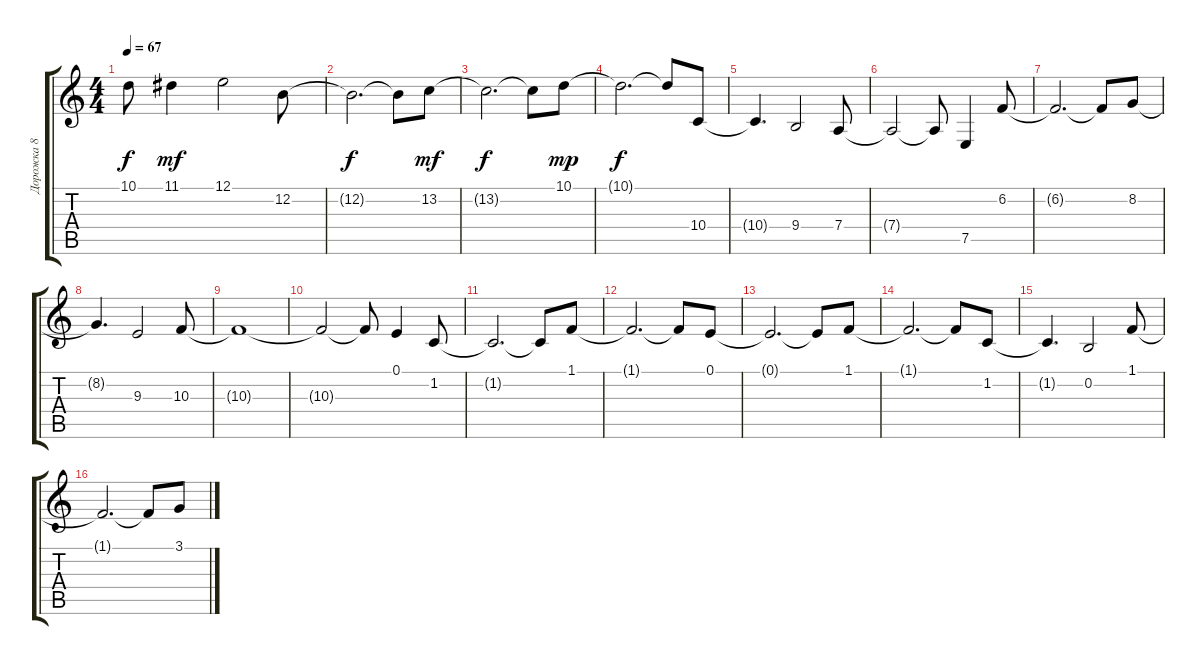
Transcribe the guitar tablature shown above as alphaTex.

\track ("Дорожка 8" "Дорожка 8") {instrument synthvoice}
\staff {score tabs}
\tuning (E4 B3 G3 D3 A2 E2) {hide}
\ts (4 4)
\tempo 67
\clef g2
\ks c
10.1{t}.8{dy f} 11.1.4{dy mf} 12.1.2 12.2.8 |
12.2{t}.2{d dy f} 12.2{t}.8 13.2.8{dy mf} |
13.2{t}.2{d dy f} 13.2{t}.8 10.1.8{dy mp} |
10.1{t}.2{d dy f} 10.1{t}.8 10.4.8 |
10.4{t}.4{d} 9.4.2 7.4.8 |
7.4{t}.2 7.4{t}.8 7.5.4 6.2.8 |
6.2{t}.2{d} 6.2{t}.8 8.2.8 |
8.2{t}.4{d} 9.3.2 10.3.8 |
10.3{t}.1 |
10.3{t}.2 10.3{t}.8 0.1.4 1.2.8 |
1.2{t}.2{d} 1.2{t}.8 1.1.8 |
1.1{t}.2{d} 1.1{t}.8 0.1.8 |
0.1{t}.2{d} 0.1{t}.8 1.1.8 |
1.1{t}.2{d} 1.1{t}.8 1.2.8 |
1.2{t}.4{d} 0.2.2 1.1.8 |
1.1{t}.2{d} 1.1{t}.8 3.1.8
